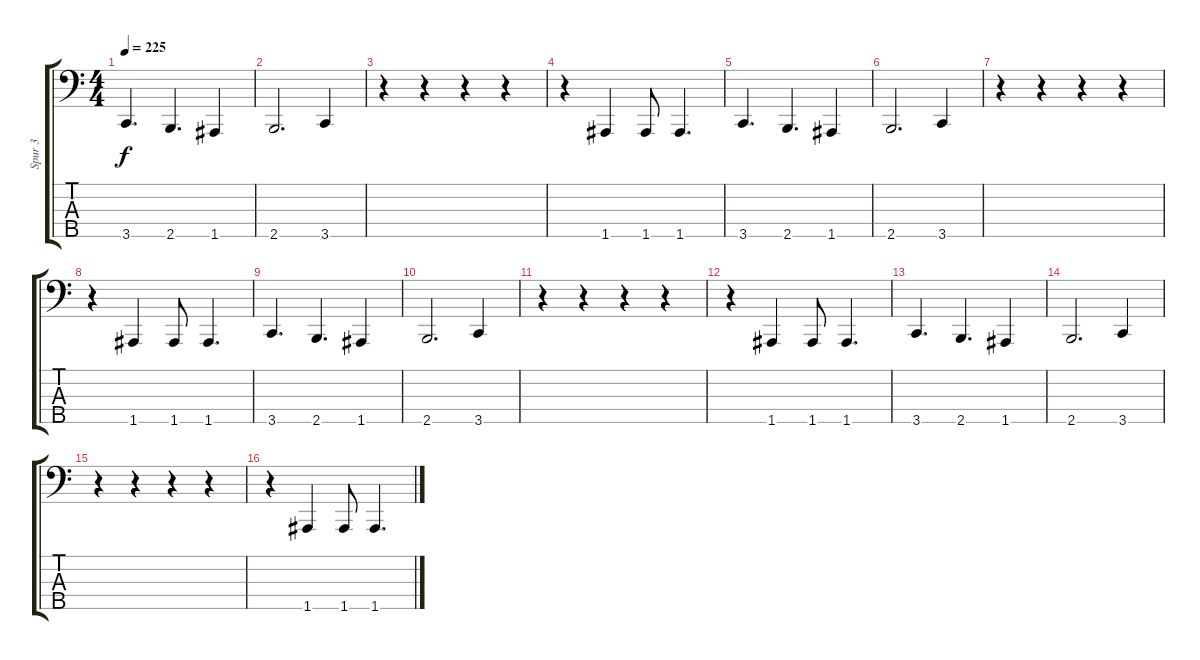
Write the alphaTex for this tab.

\track ("Spur 3" "Spur 3") {instrument electricbasspick}
\staff {score tabs}
\tuning (G2 D2 A1 E1 A0) {hide}
\ts (4 4)
\tempo 225
\clef f4
\ks c
3.5.4{d dy f} 2.5.4{d} 1.5.4 |
2.5.2{d} 3.5.4 |
r.4 r.4 r.4 r.4 |
r.4 1.5.4 1.5.8 1.5.4{d} |
3.5.4{d} 2.5.4{d} 1.5.4 |
2.5.2{d} 3.5.4 |
r.4 r.4 r.4 r.4 |
r.4 1.5.4 1.5.8 1.5.4{d} |
3.5.4{d} 2.5.4{d} 1.5.4 |
2.5.2{d} 3.5.4 |
r.4 r.4 r.4 r.4 |
r.4 1.5.4 1.5.8 1.5.4{d} |
3.5.4{d} 2.5.4{d} 1.5.4 |
2.5.2{d} 3.5.4 |
r.4 r.4 r.4 r.4 |
r.4 1.5.4 1.5.8 1.5.4{d}
